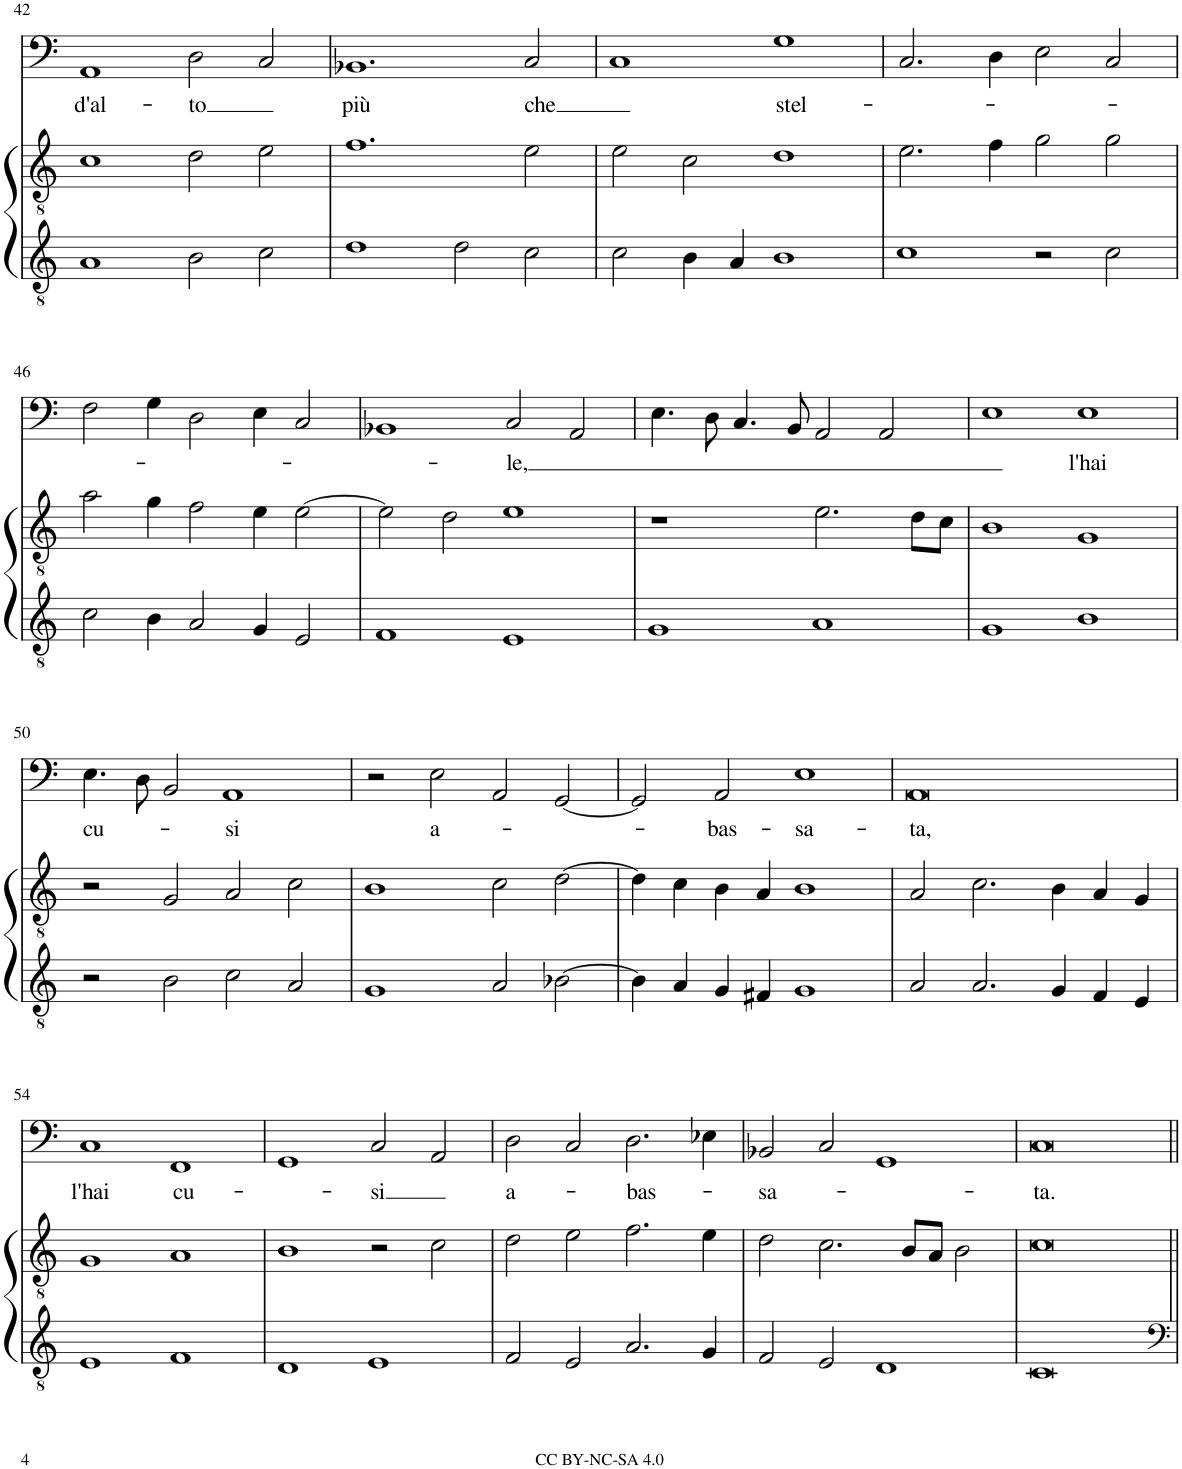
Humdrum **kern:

**kern	**kern	**kern	**text
*part2	*part2	*part1	*part1
*staff3	*staff2	*staff1	*staff1
*I"Piano	*	*I"Voice	*
*I'Pno	*	*	*
!!LO:PB:g=z
*clefGv2	*clefGv2	*clefF4	*
*k[]	*k[]	*k[]	*
*M4/2	*M4/2	*M4/2	*
=42	=42	=42	=42
!	!	!	!LO:LY:b
1A	1c	1AA	d'al-
!	!	!	!LO:LY:b
2B\	2d\	2D\	-to
2c\	2e\	2C/	.
=43	=43	=43	=43
!	!	!	!LO:LY:b
1d	1.f	1.BB-X	più
2d\	.	.	.
!	!	!	!LO:LY:b
2c\	2e\	2C/	che
=44	=44	=44	=44
2c\	2e\	1C	.
4B\	2c\	.	.
4A/	.	.	.
!	!	!	!LO:LY:b
1B	1d	1G	stel-
=45	=45	=45	=45
1c	2.e\	2.C/	.
.	4f\	4D\	.
2r	2g\	2E\	.
2c\	2g\	2C/	.
!!LO:LB:g=z
=46	=46	=46	=46
2c\	2a\	2F\	.
4B\	4g\	4G\	.
2A/	2f\	2D\	.
4G/	4e\	4E\	.
2E/	[2e\	2C/	.
=47	=47	=47	=47
1F	2e\]	1BB-X	.
.	2d\	.	.
!	!	!	!LO:LY:b
1E	1e	2C/	-le,
.	.	2AA/	.
=48	=48	=48	=48
1G	1r	4.E\	.
.	.	8D\	.
.	.	4.C/	.
.	.	8BB/	.
1A	2.e\	2AA/	.
.	.	2AA/	.
.	8d\L	.	.
.	8c\J	.	.
=49	=49	=49	=49
1G	1B	1E	.
!	!	!	!LO:LY:b
1B	1G	1E	l'hai
!!LO:LB:g=z
=50	=50	=50	=50
!	!	!	!LO:LY:b
2r	2r	4.E\	cu-
.	.	8D\	.
2B\	2G/	2BB/	.
!	!	!	!LO:LY:b
2c\	2A/	1AA	-si
2A/	2c\	.	.
=51	=51	=51	=51
1G	1B	2r	.
!	!	!	!LO:LY:b
.	.	2E\	a-
2A/	2c\	2AA/	.
[2B-X\	[2d\	[2GG/	.
=52	=52	=52	=52
4B-\]	4d\]	2GG/]	.
4A/	4c\	.	.
!	!	!	!LO:LY:b
4G/	4B\	2AA/	-bas-
4F#X/	4A/	.	.
!	!	!	!LO:LY:b
1G	1B	1E	-sa-
=53	=53	=53	=53
!	!	!	!LO:LY:b
2A/	2A/	0AA	-ta,
2.A/	2.c\	.	.
4G/	4B\	.	.
4F/	4A/	.	.
4E/	4G/	.	.
!!LO:LB:g=z
=54	=54	=54	=54
!	!	!	!LO:LY:b
1E	1G	1C	l'hai
!	!	!	!LO:LY:b
1F	1A	1FF	cu-
=55	=55	=55	=55
1D	1B	1GG	.
!	!	!	!LO:LY:b
1E	2r	2C/	-si
.	2c\	2AA/	.
=56	=56	=56	=56
!	!	!	!LO:LY:b
2F/	2d\	2D\	a-
2E/	2e\	2C/	.
!	!	!	!LO:LY:b
2.A/	2.f\	2.D\	-bas-
4G/	4e\	4E-X\	.
=57	=57	=57	=57
!	!	!	!LO:LY:b
2F/	2d\	2BB-X/	-sa-
2E/	2.c\	2C/	.
1D	.	1GG	.
.	8B/L	.	.
.	8A/J	.	.
.	2B\	.	.
=58	=58	=58	=58
!	!	!	!LO:LY:b
0C	0c	0C	-ta.
=||	=||	=||	=||
*-	*-	*-	*-
